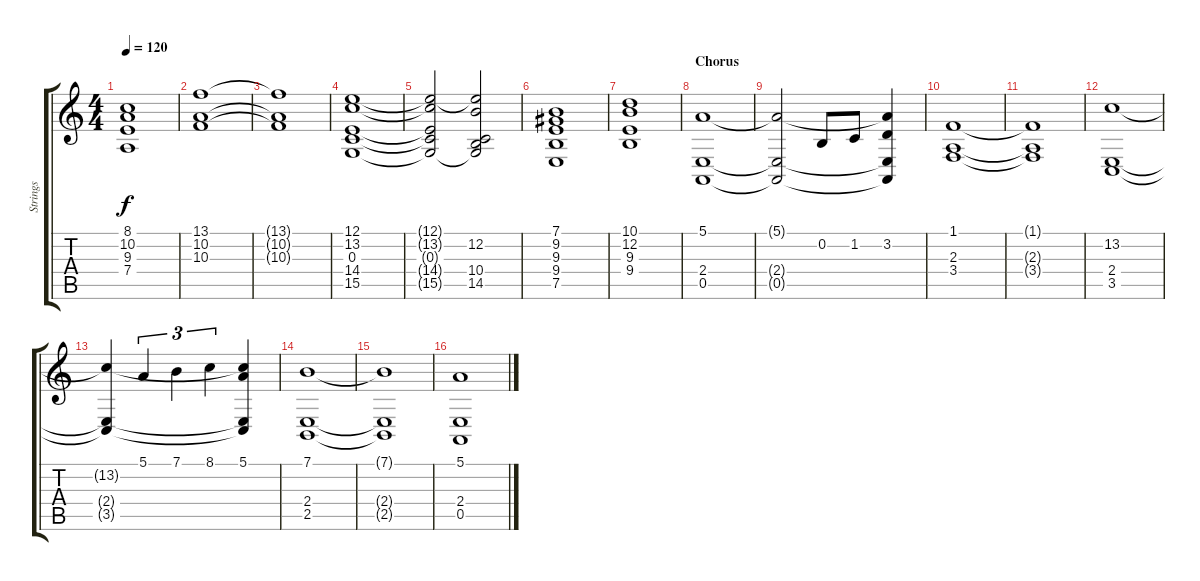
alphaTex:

\track ("Strings" "Strings") {instrument stringensemble1}
\staff {score tabs}
\tuning (E4 B3 G3 D3 A2 E2) {hide}
\ts (4 4)
\tempo 120
\clef g2
\ks c
(8.1{t} 10.2{t} 9.3{t} 7.4{t}).1{dy f} |
(13.1 10.2 10.3).1 |
(13.1{t} 10.2{t} 10.3{t}).1 |
(12.1 13.2 0.3 14.4 15.5).1 |
(12.1{t} 13.2{t} 0.3{t} 14.4{t} 15.5{t}).2 (12.1{t} 12.2 0.3{t} 10.4 14.5).2 |
(7.1 9.2 9.3 9.4 7.5).1 |
(10.1 12.2 9.3 9.4).1 |
\section ("" "Chorus")
(5.1 2.4 0.5).1{volume 13} |
(5.1{t} 2.4{t} 0.5{t}).2 0.2.8 1.2.8 (5.1{t} 3.2 2.4{t} 0.5{t}).4 |
(1.1 2.3 3.4).1 |
(1.1{t} 2.3{t} 3.4{t}).1 |
(13.2 2.4 3.5).1 |
(13.2{t} 2.4{t} 3.5{t}).4 5.1.4{tu (3 2)} 7.1.4{tu (3 2)} 8.1.4{tu (3 2)} (5.1 13.2{t} 2.4{t} 3.5{t}).4 |
(7.1 2.4 2.5).1 |
(7.1{t} 2.4{t} 2.5{t}).1 |
(5.1 2.4 0.5).1
